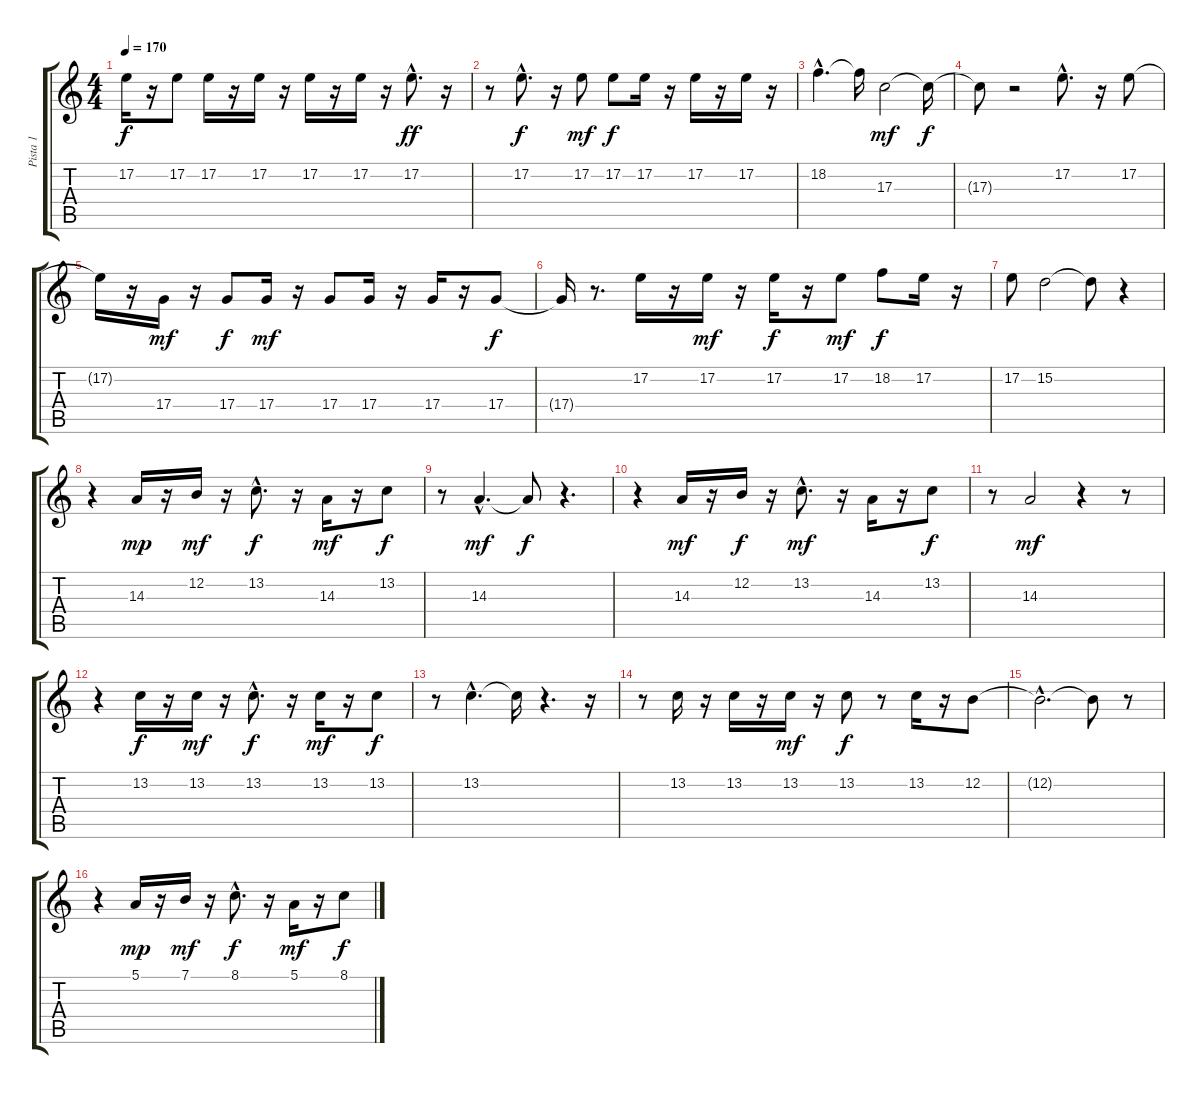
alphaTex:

\track ("Pista 1" "Pista 1") {instrument panflute}
\staff {score tabs}
\tuning (E4 B3 G3 D3 A2 E2) {hide}
\ts (4 4)
\tempo 170
\clef g2
\ks c
17.2.16{dy f} r.16 17.2.8 17.2.16 r.16 17.2.16 r.16 17.2.16 r.16 17.2.16 r.16 17.2{hac}.8{d dy ff} r.16 |
r.8 17.2{hac}.8{d dy f} r.16 17.2.8{dy mf} 17.2.8{dy f} 17.2.16 r.16 17.2.16 r.16 17.2.16 r.16 |
18.2{hac}.4{d} 18.2{t}.16 17.3.2{dy mf} 17.3{t}.16{dy f} |
17.3{t}.8 r.2 17.2{hac}.8{d} r.16 17.2.8 |
17.2{t}.16 r.16 17.4.16{dy mf} r.16 17.4.8{dy f} 17.4.16{dy mf} r.16 17.4.8 17.4.16 r.16 17.4.16 r.16 17.4.8{dy f} |
17.4{t}.16 r.8{d} 17.2.16 r.16 17.2.16{dy mf} r.16 17.2.16{dy f} r.16 17.2.8{dy mf} 18.2.8{dy f} 17.2.16 r.16 |
17.2.8 15.2.2 15.2{t}.8 r.4 |
r.4 14.3.16{dy mp} r.16 12.2.16{dy mf} r.16 13.2{hac}.8{d dy f} r.16 14.3.16{dy mf} r.16 13.2.8{dy f} |
r.8 14.3{hac}.4{d dy mf} 14.3{t}.8{dy f} r.4{d} |
r.4 14.3.16{dy mf} r.16 12.2.16{dy f} r.16 13.2{hac}.8{d dy mf} r.16 14.3.16 r.16 13.2.8{dy f} |
r.8 14.3.2{dy mf} r.4 r.8 |
r.4 13.2.16{dy f} r.16 13.2.16{dy mf} r.16 13.2{hac}.8{d dy f} r.16 13.2.16{dy mf} r.16 13.2.8{dy f} |
r.8 13.2{hac}.4{d} 13.2{t}.16 r.4{d} r.16 |
r.8 13.2.16 r.16 13.2.16 r.16 13.2.16{dy mf} r.16 13.2.8{dy f} r.8 13.2.16 r.16 12.2.8 |
12.2{hac t}.2{d} 12.2{t}.8 r.8 |
r.4 5.1.16{dy mp} r.16 7.1.16{dy mf} r.16 8.1{hac}.8{d dy f} r.16 5.1.16{dy mf} r.16 8.1.8{dy f}
